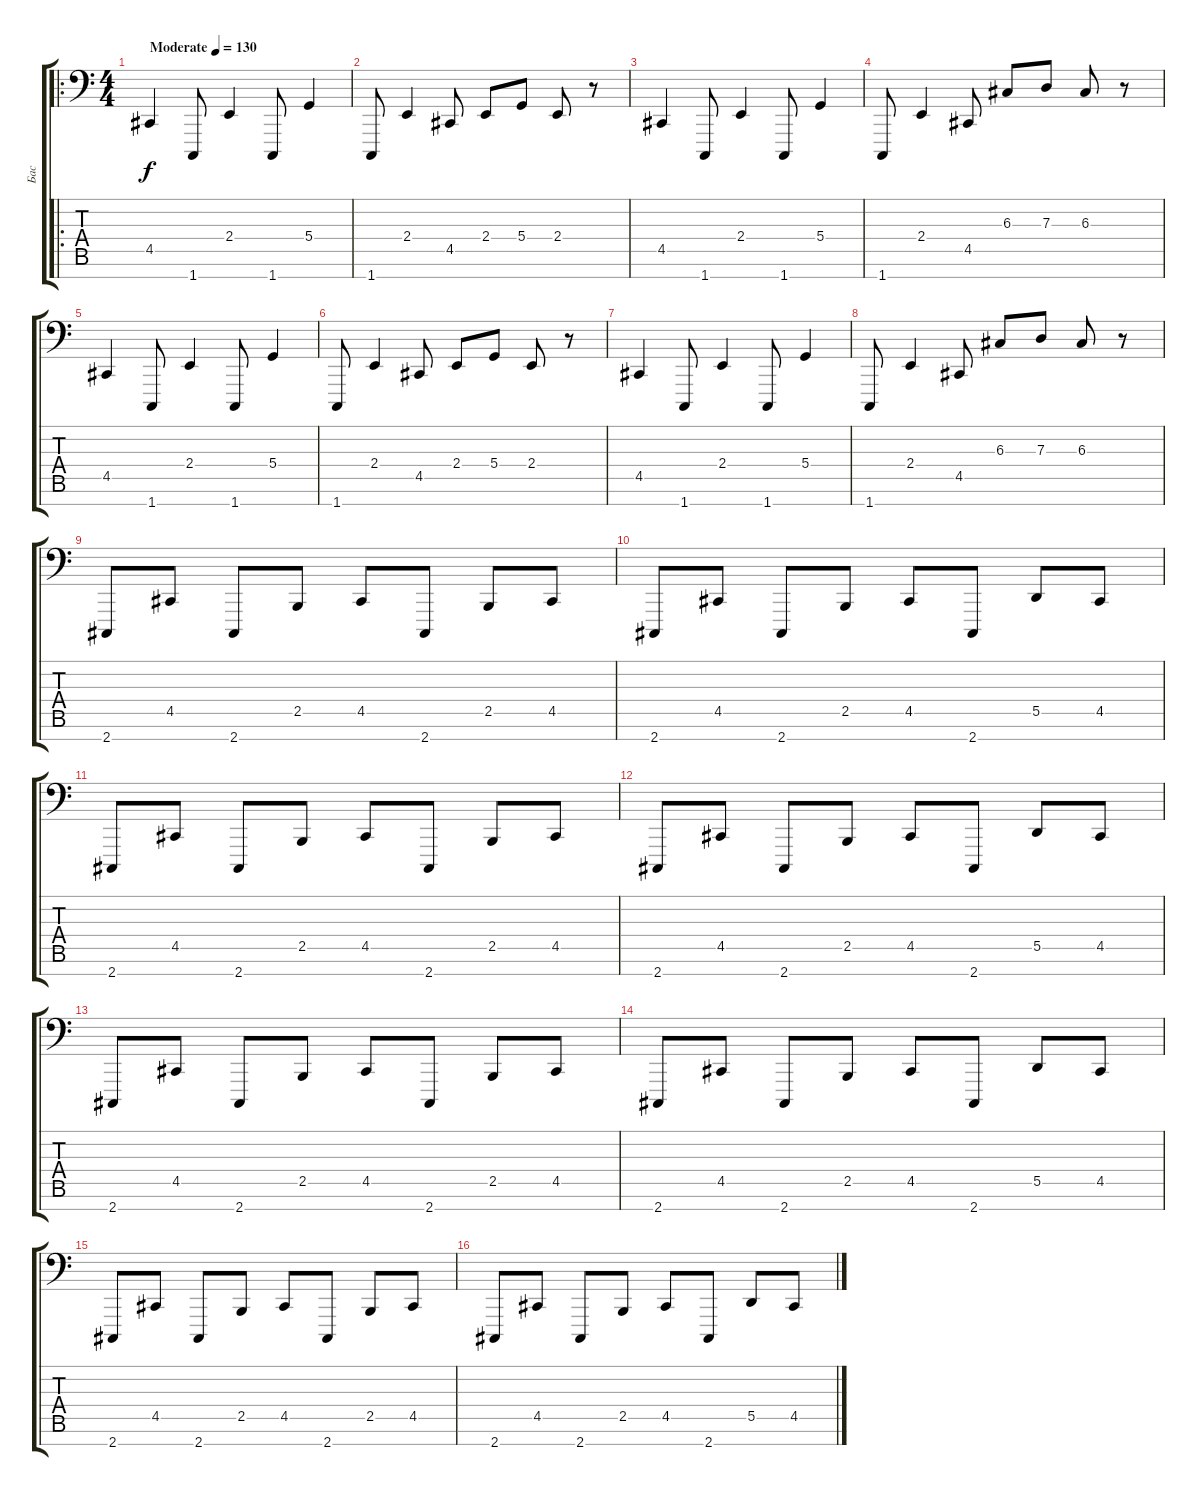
\track ("Бас" "Бас") {instrument lead1square}
\staff {score tabs}
\tuning (E3 B2 G2 D2 A1 E1 B0) {hide}
\ro
\ts (4 4)
\tempo (130 "Moderate")
\clef f4
\ks c
4.5.4{dy f instrument lead1square} 1.7.8 2.4.4 1.7.8 5.4.4 |
1.7.8 2.4.4 4.5.8 2.4.8 5.4.8 2.4.8 r.8 |
4.5.4 1.7.8 2.4.4 1.7.8 5.4.4 |
1.7.8 2.4.4 4.5.8 6.3.8 7.3.8 6.3.8 r.8 |
4.5.4 1.7.8 2.4.4 1.7.8 5.4.4 |
1.7.8 2.4.4 4.5.8 2.4.8 5.4.8 2.4.8 r.8 |
4.5.4 1.7.8 2.4.4 1.7.8 5.4.4 |
1.7.8 2.4.4 4.5.8 6.3.8 7.3.8 6.3.8 r.8 |
2.7.8 4.5.8 2.7.8 2.5.8 4.5.8 2.7.8 2.5.8 4.5.8 |
2.7.8 4.5.8 2.7.8 2.5.8 4.5.8 2.7.8 5.5.8 4.5.8 |
2.7.8 4.5.8 2.7.8 2.5.8 4.5.8 2.7.8 2.5.8 4.5.8 |
2.7.8 4.5.8 2.7.8 2.5.8 4.5.8 2.7.8 5.5.8 4.5.8 |
2.7.8 4.5.8 2.7.8 2.5.8 4.5.8 2.7.8 2.5.8 4.5.8 |
2.7.8 4.5.8 2.7.8 2.5.8 4.5.8 2.7.8 5.5.8 4.5.8 |
2.7.8 4.5.8 2.7.8 2.5.8 4.5.8 2.7.8 2.5.8 4.5.8 |
2.7.8 4.5.8 2.7.8 2.5.8 4.5.8 2.7.8 5.5.8 4.5.8
